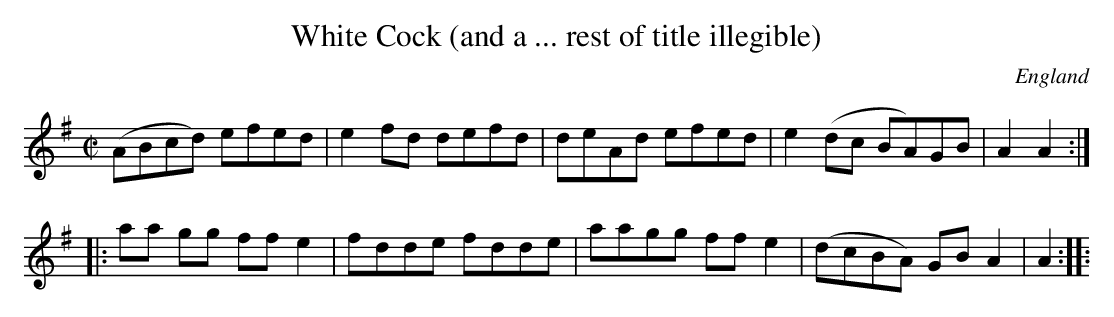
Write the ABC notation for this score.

X:1
T:White Cock (and a ... rest of title illegible)
L:1/8
M:C|
O:England
K:A dorian
(ABcd) efed | e2fd defd | deAd efed | e2(dc BA)GB | A2A2 ::
aa gg ff e2 | fdde fdde | aagg ffe2 | (dcBA) GBA2 | A2 ::
